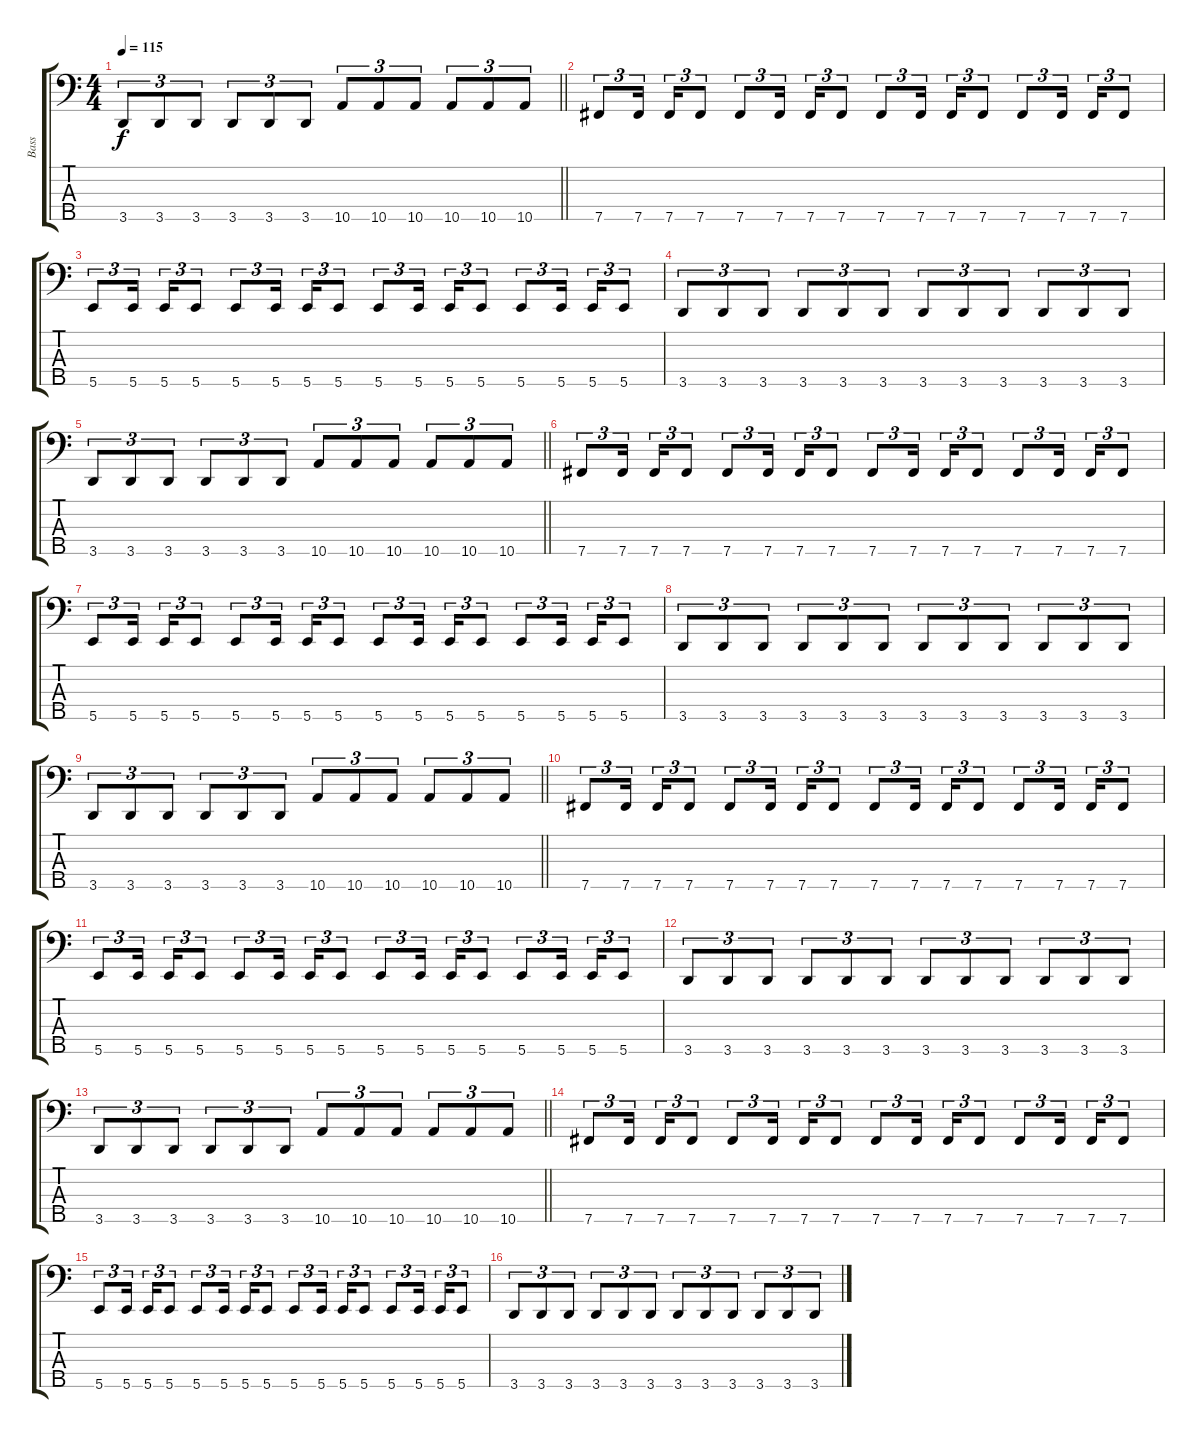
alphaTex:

\track ("Bass" "Bass") {instrument electricbassfinger}
\staff {score tabs}
\tuning (E2 B1 Gb1 Db1 B0) {hide}
\ts (4 4)
\tempo 115
\clef f4
\barLineRight lightlight
\ks c
3.5.8{tu (3 2) dy f} 3.5.8{tu (3 2)} 3.5.8{tu (3 2)} 3.5.8{tu (3 2)} 3.5.8{tu (3 2)} 3.5.8{tu (3 2)} 10.5.8{tu (3 2)} 10.5.8{tu (3 2)} 10.5.8{tu (3 2)} 10.5.8{tu (3 2)} 10.5.8{tu (3 2)} 10.5.8{tu (3 2)} |
7.5.8{tu (3 2) volume 14} 7.5.16{tu (3 2)} 7.5.16{tu (3 2)} 7.5.8{tu (3 2)} 7.5.8{tu (3 2)} 7.5.16{tu (3 2)} 7.5.16{tu (3 2)} 7.5.8{tu (3 2)} 7.5.8{tu (3 2)} 7.5.16{tu (3 2)} 7.5.16{tu (3 2)} 7.5.8{tu (3 2)} 7.5.8{tu (3 2)} 7.5.16{tu (3 2)} 7.5.16{tu (3 2)} 7.5.8{tu (3 2)} |
5.5.8{tu (3 2)} 5.5.16{tu (3 2)} 5.5.16{tu (3 2)} 5.5.8{tu (3 2)} 5.5.8{tu (3 2)} 5.5.16{tu (3 2)} 5.5.16{tu (3 2)} 5.5.8{tu (3 2)} 5.5.8{tu (3 2)} 5.5.16{tu (3 2)} 5.5.16{tu (3 2)} 5.5.8{tu (3 2)} 5.5.8{tu (3 2)} 5.5.16{tu (3 2)} 5.5.16{tu (3 2)} 5.5.8{tu (3 2)} |
3.5.8{tu (3 2) volume 12} 3.5.8{tu (3 2)} 3.5.8{tu (3 2)} 3.5.8{tu (3 2)} 3.5.8{tu (3 2)} 3.5.8{tu (3 2)} 3.5.8{tu (3 2)} 3.5.8{tu (3 2)} 3.5.8{tu (3 2)} 3.5.8{tu (3 2)} 3.5.8{tu (3 2)} 3.5.8{tu (3 2)} |
\barLineRight lightlight
3.5.8{tu (3 2)} 3.5.8{tu (3 2)} 3.5.8{tu (3 2)} 3.5.8{tu (3 2)} 3.5.8{tu (3 2)} 3.5.8{tu (3 2)} 10.5.8{tu (3 2)} 10.5.8{tu (3 2)} 10.5.8{tu (3 2)} 10.5.8{tu (3 2)} 10.5.8{tu (3 2)} 10.5.8{tu (3 2)} |
7.5.8{tu (3 2) volume 10} 7.5.16{tu (3 2)} 7.5.16{tu (3 2)} 7.5.8{tu (3 2)} 7.5.8{tu (3 2)} 7.5.16{tu (3 2)} 7.5.16{tu (3 2)} 7.5.8{tu (3 2)} 7.5.8{tu (3 2)} 7.5.16{tu (3 2)} 7.5.16{tu (3 2)} 7.5.8{tu (3 2)} 7.5.8{tu (3 2)} 7.5.16{tu (3 2)} 7.5.16{tu (3 2)} 7.5.8{tu (3 2)} |
5.5.8{tu (3 2)} 5.5.16{tu (3 2)} 5.5.16{tu (3 2)} 5.5.8{tu (3 2)} 5.5.8{tu (3 2)} 5.5.16{tu (3 2)} 5.5.16{tu (3 2)} 5.5.8{tu (3 2)} 5.5.8{tu (3 2)} 5.5.16{tu (3 2)} 5.5.16{tu (3 2)} 5.5.8{tu (3 2)} 5.5.8{tu (3 2)} 5.5.16{tu (3 2)} 5.5.16{tu (3 2)} 5.5.8{tu (3 2)} |
3.5.8{tu (3 2) volume 8} 3.5.8{tu (3 2)} 3.5.8{tu (3 2)} 3.5.8{tu (3 2)} 3.5.8{tu (3 2)} 3.5.8{tu (3 2)} 3.5.8{tu (3 2)} 3.5.8{tu (3 2)} 3.5.8{tu (3 2)} 3.5.8{tu (3 2)} 3.5.8{tu (3 2)} 3.5.8{tu (3 2)} |
\barLineRight lightlight
3.5.8{tu (3 2)} 3.5.8{tu (3 2)} 3.5.8{tu (3 2)} 3.5.8{tu (3 2)} 3.5.8{tu (3 2)} 3.5.8{tu (3 2)} 10.5.8{tu (3 2)} 10.5.8{tu (3 2)} 10.5.8{tu (3 2)} 10.5.8{tu (3 2)} 10.5.8{tu (3 2)} 10.5.8{tu (3 2)} |
7.5.8{tu (3 2) volume 6} 7.5.16{tu (3 2)} 7.5.16{tu (3 2)} 7.5.8{tu (3 2)} 7.5.8{tu (3 2)} 7.5.16{tu (3 2)} 7.5.16{tu (3 2)} 7.5.8{tu (3 2)} 7.5.8{tu (3 2)} 7.5.16{tu (3 2)} 7.5.16{tu (3 2)} 7.5.8{tu (3 2)} 7.5.8{tu (3 2)} 7.5.16{tu (3 2)} 7.5.16{tu (3 2)} 7.5.8{tu (3 2)} |
5.5.8{tu (3 2)} 5.5.16{tu (3 2)} 5.5.16{tu (3 2)} 5.5.8{tu (3 2)} 5.5.8{tu (3 2)} 5.5.16{tu (3 2)} 5.5.16{tu (3 2)} 5.5.8{tu (3 2)} 5.5.8{tu (3 2)} 5.5.16{tu (3 2)} 5.5.16{tu (3 2)} 5.5.8{tu (3 2)} 5.5.8{tu (3 2)} 5.5.16{tu (3 2)} 5.5.16{tu (3 2)} 5.5.8{tu (3 2)} |
3.5.8{tu (3 2) volume 4} 3.5.8{tu (3 2)} 3.5.8{tu (3 2)} 3.5.8{tu (3 2)} 3.5.8{tu (3 2)} 3.5.8{tu (3 2)} 3.5.8{tu (3 2)} 3.5.8{tu (3 2)} 3.5.8{tu (3 2)} 3.5.8{tu (3 2)} 3.5.8{tu (3 2)} 3.5.8{tu (3 2)} |
\barLineRight lightlight
3.5.8{tu (3 2)} 3.5.8{tu (3 2)} 3.5.8{tu (3 2)} 3.5.8{tu (3 2)} 3.5.8{tu (3 2)} 3.5.8{tu (3 2)} 10.5.8{tu (3 2)} 10.5.8{tu (3 2)} 10.5.8{tu (3 2)} 10.5.8{tu (3 2)} 10.5.8{tu (3 2)} 10.5.8{tu (3 2)} |
7.5.8{tu (3 2) volume 2} 7.5.16{tu (3 2)} 7.5.16{tu (3 2)} 7.5.8{tu (3 2)} 7.5.8{tu (3 2)} 7.5.16{tu (3 2)} 7.5.16{tu (3 2)} 7.5.8{tu (3 2)} 7.5.8{tu (3 2)} 7.5.16{tu (3 2)} 7.5.16{tu (3 2)} 7.5.8{tu (3 2)} 7.5.8{tu (3 2)} 7.5.16{tu (3 2)} 7.5.16{tu (3 2)} 7.5.8{tu (3 2)} |
5.5.8{tu (3 2)} 5.5.16{tu (3 2)} 5.5.16{tu (3 2)} 5.5.8{tu (3 2)} 5.5.8{tu (3 2)} 5.5.16{tu (3 2)} 5.5.16{tu (3 2)} 5.5.8{tu (3 2)} 5.5.8{tu (3 2)} 5.5.16{tu (3 2)} 5.5.16{tu (3 2)} 5.5.8{tu (3 2)} 5.5.8{tu (3 2)} 5.5.16{tu (3 2)} 5.5.16{tu (3 2)} 5.5.8{tu (3 2)} |
3.5.8{tu (3 2) volume 0} 3.5.8{tu (3 2)} 3.5.8{tu (3 2)} 3.5.8{tu (3 2)} 3.5.8{tu (3 2)} 3.5.8{tu (3 2)} 3.5.8{tu (3 2)} 3.5.8{tu (3 2)} 3.5.8{tu (3 2)} 3.5.8{tu (3 2)} 3.5.8{tu (3 2)} 3.5.8{tu (3 2)}
